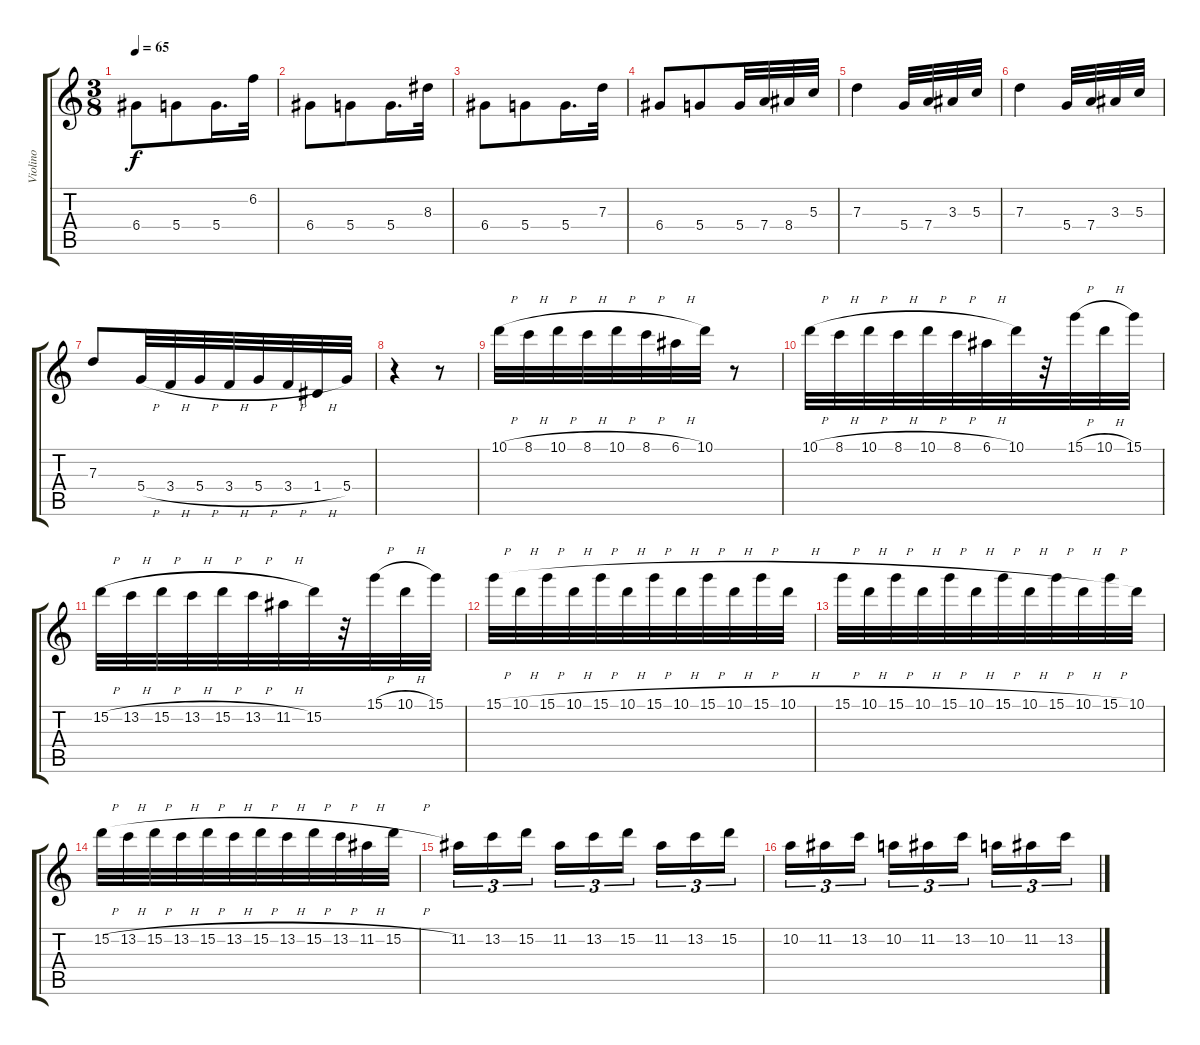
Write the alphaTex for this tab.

\track ("Violino" "Violino") {instrument distortionguitar}
\staff {score tabs}
\tuning (E4 B3 G3 D3 A2 E2) {hide}
\ts (3 8)
\tempo 65
\clef g2
\ks c
6.4.8{dy f} 5.4.8 5.4.16{d} 6.2.32 |
6.4.8 5.4.8 5.4.16{d} 8.3.32 |
6.4.8 5.4.8 5.4.16{d} 7.3.32 |
6.4.8 5.4.8 5.4.32 7.4.32 8.4.32 5.3.32 |
7.3.4 5.4.32 7.4.32 3.3.32 5.3.32 |
7.3.4 5.4.32 7.4.32 3.3.32 5.3.32 |
7.3.8 5.4{h}.32 3.4{h}.32 5.4{h}.32 3.4{h}.32 5.4{h}.32 3.4{h}.32 1.4{h}.32 5.4.32 |
r.4 r.8 |
10.1{h}.32 8.1{h}.32 10.1{h}.32 8.1{h}.32 10.1{h}.32 8.1{h}.32 6.1{h}.32 10.1.32 r.8 |
10.1{h}.32 8.1{h}.32 10.1{h}.32 8.1{h}.32 10.1{h}.32 8.1{h}.32 6.1{h}.32 10.1.32 r.32 15.1{h}.32 10.1{h}.32 15.1.32 |
15.2{h}.32 13.2{h}.32 15.2{h}.32 13.2{h}.32 15.2{h}.32 13.2{h}.32 11.2{h}.32 15.2.32 r.32 15.1{h}.32 10.1{h}.32 15.1.32 |
15.1{h}.32 10.1{h}.32 15.1{h}.32 10.1{h}.32 15.1{h}.32 10.1{h}.32 15.1{h}.32 10.1{h}.32 15.1{h}.32 10.1{h}.32 15.1{h}.32 10.1{h}.32 |
15.1{h}.32 10.1{h}.32 15.1{h}.32 10.1{h}.32 15.1{h}.32 10.1{h}.32 15.1{h}.32 10.1{h}.32 15.1{h}.32 10.1{h}.32 15.1{h}.32 10.1.32 |
15.2{h}.32 13.2{h}.32 15.2{h}.32 13.2{h}.32 15.2{h}.32 13.2{h}.32 15.2{h}.32 13.2{h}.32 15.2{h}.32 13.2{h}.32 11.2{h}.32 15.2{h}.32 |
11.2.16{tu (3 2)} 13.2.16{tu (3 2)} 15.2.16{tu (3 2)} 11.2.16{tu (3 2)} 13.2.16{tu (3 2)} 15.2.16{tu (3 2)} 11.2.16{tu (3 2)} 13.2.16{tu (3 2)} 15.2.16{tu (3 2)} |
10.2.16{tu (3 2)} 11.2.16{tu (3 2)} 13.2.16{tu (3 2)} 10.2.16{tu (3 2)} 11.2.16{tu (3 2)} 13.2.16{tu (3 2)} 10.2.16{tu (3 2)} 11.2.16{tu (3 2)} 13.2.16{tu (3 2)}
